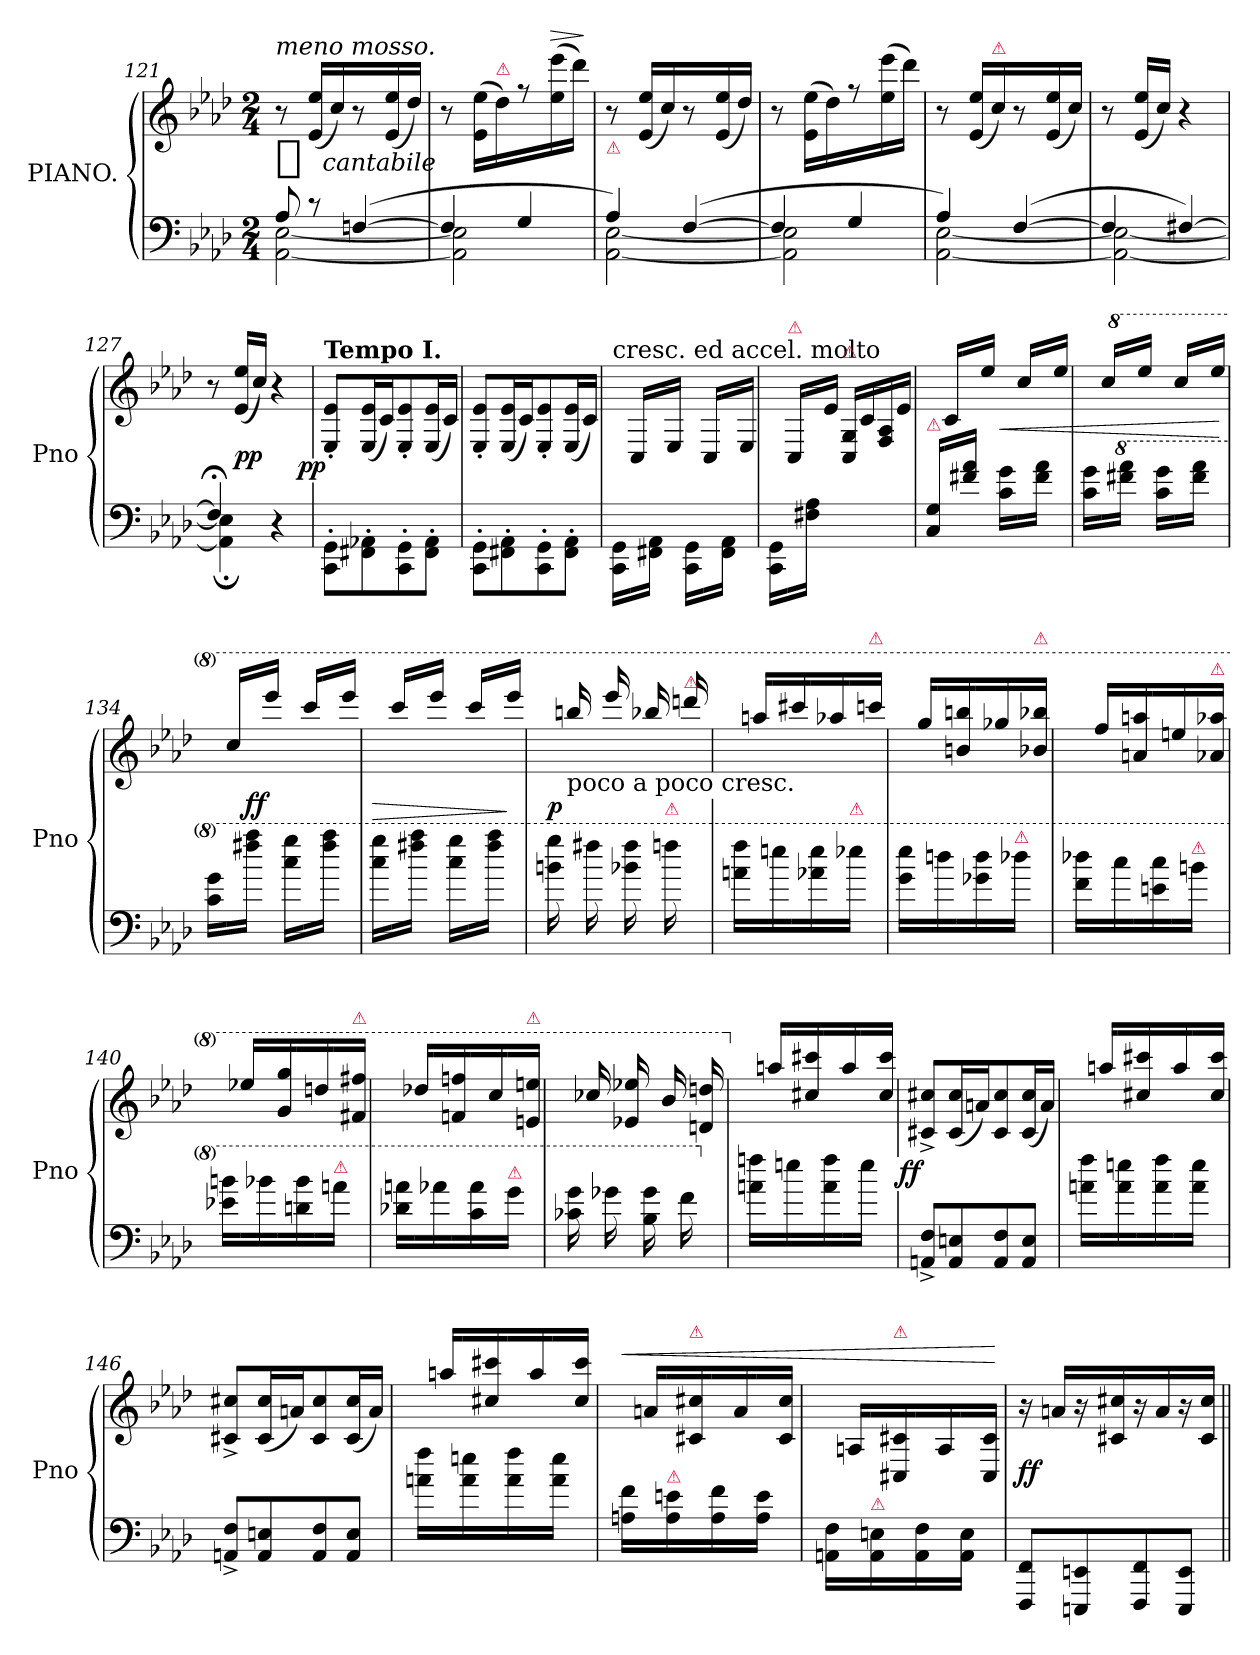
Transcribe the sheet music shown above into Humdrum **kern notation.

**kern	**kern	**dynam
*part1	*part1	*part1
*staff2	*staff1	*staff1/2
*I"PIANO.	*	*
*I'Pno	*	*
*clefF4	*clefG2	*
*k[b-e-a-d-]	*k[b-e-a-d-]	*
*M2/4	*M2/4	*
=121	=121	=121
*^	*	*
!	!	!LO:TX:a:i:t=meno mosso.	!
!	!	!	!LO:DY:t=%s cantabile
8A-/	[2AA-\ [2E-\	8r	mf
8rc	.	(16e-/ 16ee-/LL	.
.	.	16cc/)	.
([4Fn/	.	8r	.
.	.	(16e-/ 16ee-/	.
.	.	16dd-/JJ)	.
=122	=122	=122	=122
4F/]	2AA-]\ 2E-]\	8r	.
.	.	(16e-\ 16ee-\LL	.
!	!	!LO:TX:a:color=crimson:t=⚠	!
.	.	16dd-\)	.
4G/	.	8r	.
!	!	!	!LO:HP:a
.	.	(16ee-\ 16eee-\	>
.	.	16ddd-\JJ)	.
*v	*v	*	*
.	.	]
=123	=123	=123
*^	*	*
!	!	!LO:TX:b:i:color=crimson:t=⚠	!
4A-/)	[2AA-\ [2E-\	8r	.
.	.	(16e-/ 16ee-/LL	.
.	.	16cc/)	.
([4F/	.	8r	.
.	.	(16e-/ 16ee-/	.
.	.	16dd-/JJ)	.
=124	=124	=124	=124
4F/]	2AA-]\ 2E-]\	8r	.
.	.	(16e-\ 16ee-\LL	.
.	.	16dd-\)	.
4G/	.	8r	.
.	.	(16ee-\ 16eee-\	.
.	.	16ddd-\JJ)	.
=125	=125	=125	=125
4A-/)	[2AA-\ [2E-\	8r	.
.	.	(16e-/ 16ee-/LL	.
!	!	!LO:TX:a:color=crimson:t=⚠	!
.	.	16cc/)	.
([4F/	.	8r	.
.	.	(16e-/ 16ee-/	.
.	.	16cc/JJ)	.
=126	=126	=126	=126
4F/]	2AA-_\ 2E-_\	8r	.
.	.	(16e-/ 16ee-/LL	.
.	.	16cc/JJ)	.
[4F#X/)	.	4r	.
=127	=127	=127	=127
4F#;</]	4AA-];<\ 4E-];<\	8r	.
.	.	(16e-/ 16ee-/LL	pp
.	.	16cc/JJ)	.
4r	4ryy	4r	.
=128	=128	=128	=128
!	!	!LO:TX:a:B:t=Tempo I.	!
!	!	!	!LO:DY:rj
*v	*v	*	*
8CC'<\ 8GG'<\L	8E-'>/ 8e-'>/L	pp
8FF#X'<\ 8AA-X'<\	(>16E-/ 16e-/L	.
.	16c/J)	.
8CC'<\ 8GG'<\	8E-'>/ 8e-'>/	.
8FF#'<\ 8AA-'<\J	(>16E-/ 16e-/L	.
.	16c/JJ)	.
=129	=129	=129
8CC'<\ 8GG'<\L	8E-'>/ 8e-'>/L	.
8FF#X'<\ 8AA-'<\	(>16E-/ 16e-/L	.
.	16c/J)	.
8CC'<\ 8GG'<\	8E-'>/ 8e-'>/	.
8FF#'<\ 8AA-'<\J	(>16E-/ 16e-/L	.
.	16c/JJ)	.
=130	=130	=130
!	!LO:TX:a:t=cresc. ed accel. molto	!
16CC\ 16GG\LL	16ryy	.
16ryy	16C/LL	.
16FF#X\ 16AA-\JJ	16ryy	.
16ryy	16E-/JJ	.
16CC\ 16GG\LL	16ryy	.
16ryy	16C/LL	.
16FF#\ 16AA-\JJ	16ryy	.
16ryy	16E-/JJ	.
=131	=131	=131
16CC\ 16GG\LL	16ryy	.
!	!LO:TX:a:color=crimson:t=⚠	!
16ryy	16C/LL	.
16F#X\ 16A-\JJ	16ryy	.
16ryy	16e-\JJ	.
!	!LO:TX:a:color=crimson:t=⚠	!
4ryy	16C/ 16G/LL	.
.	16c\	.
.	16F/ 16A-/	.
.	16e-\JJ	.
=132	=132	=132
!LO:TX:a:color=crimson:t=⚠	!	!
16C/ 16G/LL	16ryy	.
16ryy	16c/LL	.
16f#X\ 16a-\JJ	16ryy	.
16ryy	16ee-/JJ	.
16c\ 16g\LL	16ryy	<
16ryy	16cc/LL	.
16f#\ 16a-\JJ	16ryy	.
16ryy	16ee-/JJ	.
=133	=133	=133
16c\ 16g\LL	16ryy	.
16ryy	16cc/LL	.
*8va	*	*
*	*8va	*
16ff#X\ 16aa-\JJ	16ryy	.
16ryy	16eee-/JJ	.
16cc\ 16gg\LL	16ryy	.
16ryy	16ccc/LL	.
16ff#\ 16aa-\JJ	16ryy	.
16ryy	16eee-/JJ	.
.	.	[
=134	=134	=134
16cc\ 16gg\LL	16ryy	.
16ryy	16ccc/LL	.
16fff#X\ 16aaa-\JJ	16ryy	ff
16ryy	16eeee-/JJ	.
16ccc\ 16ggg\LL	16ryy	.
16ryy	16cccc/LL	.
16fff#\ 16aaa-\JJ	16ryy	.
16ryy	16eeee-/JJ	.
=135	=135	=135
16ccc\ 16ggg\LL	16ryy	>
16ryy	16cccc/LL	.
16fff#X\ 16aaa-\JJ	16ryy	.
16ryy	16eeee-/JJ	.
16ccc\ 16ggg\LL	16ryy	.
16ryy	16cccc/LL	.
16fff#\ 16aaa-\JJ	16ryy	.
16ryy	16eeee-/JJ	]
=136	=136	=136
16bbn\ 16ggg\	16ryy	p
!	!LO:TX:c:t=poco a poco cresc.	!
16ryy	16bbbn/	.
16fff#X\	16ryy	.
16ryy	16eeee-/	.
16bb-X\ 16fff#\	16ryy	.
16ryy	16bbb-X/	.
!LO:TX:a:color=crimson:t=⚠	!	!
16fffn\	16ryy	.
!	!LO:TX:a:color=crimson:t=⚠	!
16ryy	16ddddn/	.
=137	=137	=137
16aan\ 16fff\LL	16ryy	.
16ryy	16aaan/LL	.
16eeen\	16ryy	.
16ryy	16cccc#X/	.
16aa-X\ 16eee\	16ryy	.
16ryy	16aaa-X/	.
!LO:TX:a:color=crimson:t=⚠	!	!
16eee-X\JJ	16ryy	.
!	!LO:TX:a:color=crimson:t=⚠	!
16ryy	16ccccn/JJ	.
=138	=138	=138
16gg\ 16eee-\LL	16ryy	.
16ryy	16ggg/LL	.
16dddn\	16ryy	.
16ryy	16bbn/ 16bbbn/	.
16gg-X\ 16ddd\	16ryy	.
16ryy	16ggg-X/	.
!LO:TX:a:color=crimson:t=⚠	!	!
16ddd-X\JJ	16ryy	.
!	!LO:TX:a:color=crimson:t=⚠	!
16ryy	16bb-X/ 16bbb-X/JJ	.
=139	=139	=139
16ff\ 16ddd-X\LL	16ryy	.
16ryy	16fff/LL	.
16ccc\	16ryy	.
16ryy	16aan/ 16aaan/	.
16een\ 16ccc\	16ryy	.
16ryy	16eeen/	.
!LO:TX:a:color=crimson:t=⚠	!	!
16bbn\JJ	16ryy	.
!	!LO:TX:a:color=crimson:t=⚠	!
16ryy	16aa-X/ 16aaa-X/JJ	.
=140	=140	=140
16ee-X\ 16bbn\LL	16ryy	.
16ryy	16eee-X/LL	.
16bb-X\	16ryy	.
16ryy	16gg/ 16ggg/	.
16ddn\ 16bb-\	16ryy	.
16ryy	16dddn/	.
!LO:TX:a:color=crimson:t=⚠	!	!
16aan\JJ	16ryy	.
!	!LO:TX:a:color=crimson:t=⚠	!
16ryy	16ff#X/ 16fff#X/JJ	.
=141	=141	=141
16dd-X\ 16aan\LL	16ryy	.
16ryy	16ddd-X/LL	.
16aa-X\	16ryy	.
16ryy	16ffn/ 16fffn/	.
16cc\ 16aa-\	16ryy	.
16ryy	16ccc/	.
!LO:TX:a:color=crimson:t=⚠	!	!
16gg\JJ	16ryy	.
!	!LO:TX:a:color=crimson:t=⚠	!
16ryy	16een/ 16eeen/JJ	.
=142	=142	=142
16cc-X\ 16gg\	16ryy	.
16ryy	16ccc-X/	.
16gg-X\	16ryy	.
16ryy	16ee-X/ 16eee-X/	.
16b-\ 16gg-\	16ryy	.
16ryy	16bb-/	.
16ff\	16ryy	.
*X8va	*	*
16ryy	16ddn/ 16dddn/	.
=143	=143	=143
*	*X8va	*
16an\ 16ffn\LL	16ryy	.
16ryy	16aan/LL	.
16een\	16ryy	.
16ryy	16cc#X/ 16ccc#X/	.
16a\ 16ff\	16ryy	.
16ryy	16aa/	.
16ee\JJ	16ryy	.
16ryy	16cc#/ 16ccc#/JJ	.
=144	=144	=144
!	!	!LO:DY:rj
8AAn^>/ 8F^>/L	8c#X^>/ 8cc#X^>/L	ff
8AA/ 8En/	(16c#/ 16cc#/L	.
.	16an/J)	.
8AA/ 8F/	8c#/ 8cc#/	.
8AA/ 8E/J	(16c#/ 16cc#/L	.
.	16a/JJ)	.
=145	=145	=145
16an\ 16ff\LL	16ryy	.
16ryy	16aan/LL	.
16a\ 16een\	16ryy	.
16ryy	16cc#X/ 16ccc#X/	.
16a\ 16ff\	16ryy	.
16ryy	16aa/	.
16a\ 16ee\JJ	16ryy	.
16ryy	16cc#/ 16ccc#/JJ	.
=146	=146	=146
8AAn^>/ 8F^>/L	8c#X^>/ 8cc#X^>/L	.
8AA/ 8En/	(16c#/ 16cc#/L	.
.	16an/J)	.
8AA/ 8F/	8c#/ 8cc#/	.
8AA/ 8E/J	(16c#/ 16cc#/L	.
.	16a/JJ)	.
=147	=147	=147
16an\ 16ff\LL	16ryy	.
16ryy	16aan/LL	.
16a\ 16een\	16ryy	.
16ryy	16cc#X/ 16ccc#X/	.
16a\ 16ff\	16ryy	.
16ryy	16aa/	.
16a\ 16ee\JJ	16ryy	.
16ryy	16cc#/ 16ccc#/JJ	.
=148	=148	=148
!	!	!LO:HP:a
16An\ 16f\LL	16ryy	<
16ryy	16an/LL	.
!LO:TX:a:color=crimson:t=⚠	!	!
16A\ 16en\	16ryy	.
!	!LO:TX:a:color=crimson:t=⚠	!
16ryy	16c#X/ 16cc#X/	.
16A\ 16f\	16ryy	.
16ryy	16a/	.
16A\ 16e\JJ	16ryy	.
16ryy	16c#/ 16cc#/JJ	.
=149	=149	=149
16AAn\ 16F\LL	16ryy	.
16ryy	16An/LL	.
!LO:TX:a:color=crimson:t=⚠	!	!
16AA\ 16En\	16ryy	.
!	!LO:TX:a:color=crimson:t=⚠	!
16ryy	16C#X/ 16c#X/	.
16AA\ 16F\	16ryy	.
16ryy	16A/	.
16AA\ 16E\JJ	16ryy	.
16ryy	16C#/ 16c#/JJ	.
.	.	[
=150	=150	=150
8FFF/ 8FF/L	16r	ff
.	16an/LL	.
8EEEn/ 8EEn/	16r	.
.	16c#X/ 16cc#X/	.
8FFF/ 8FF/	16r	.
.	16a/	.
8EEE/ 8EE/J	16r	.
.	16c#/ 16cc#/JJ	.
=||	=||	=||
*-	*-	*-
